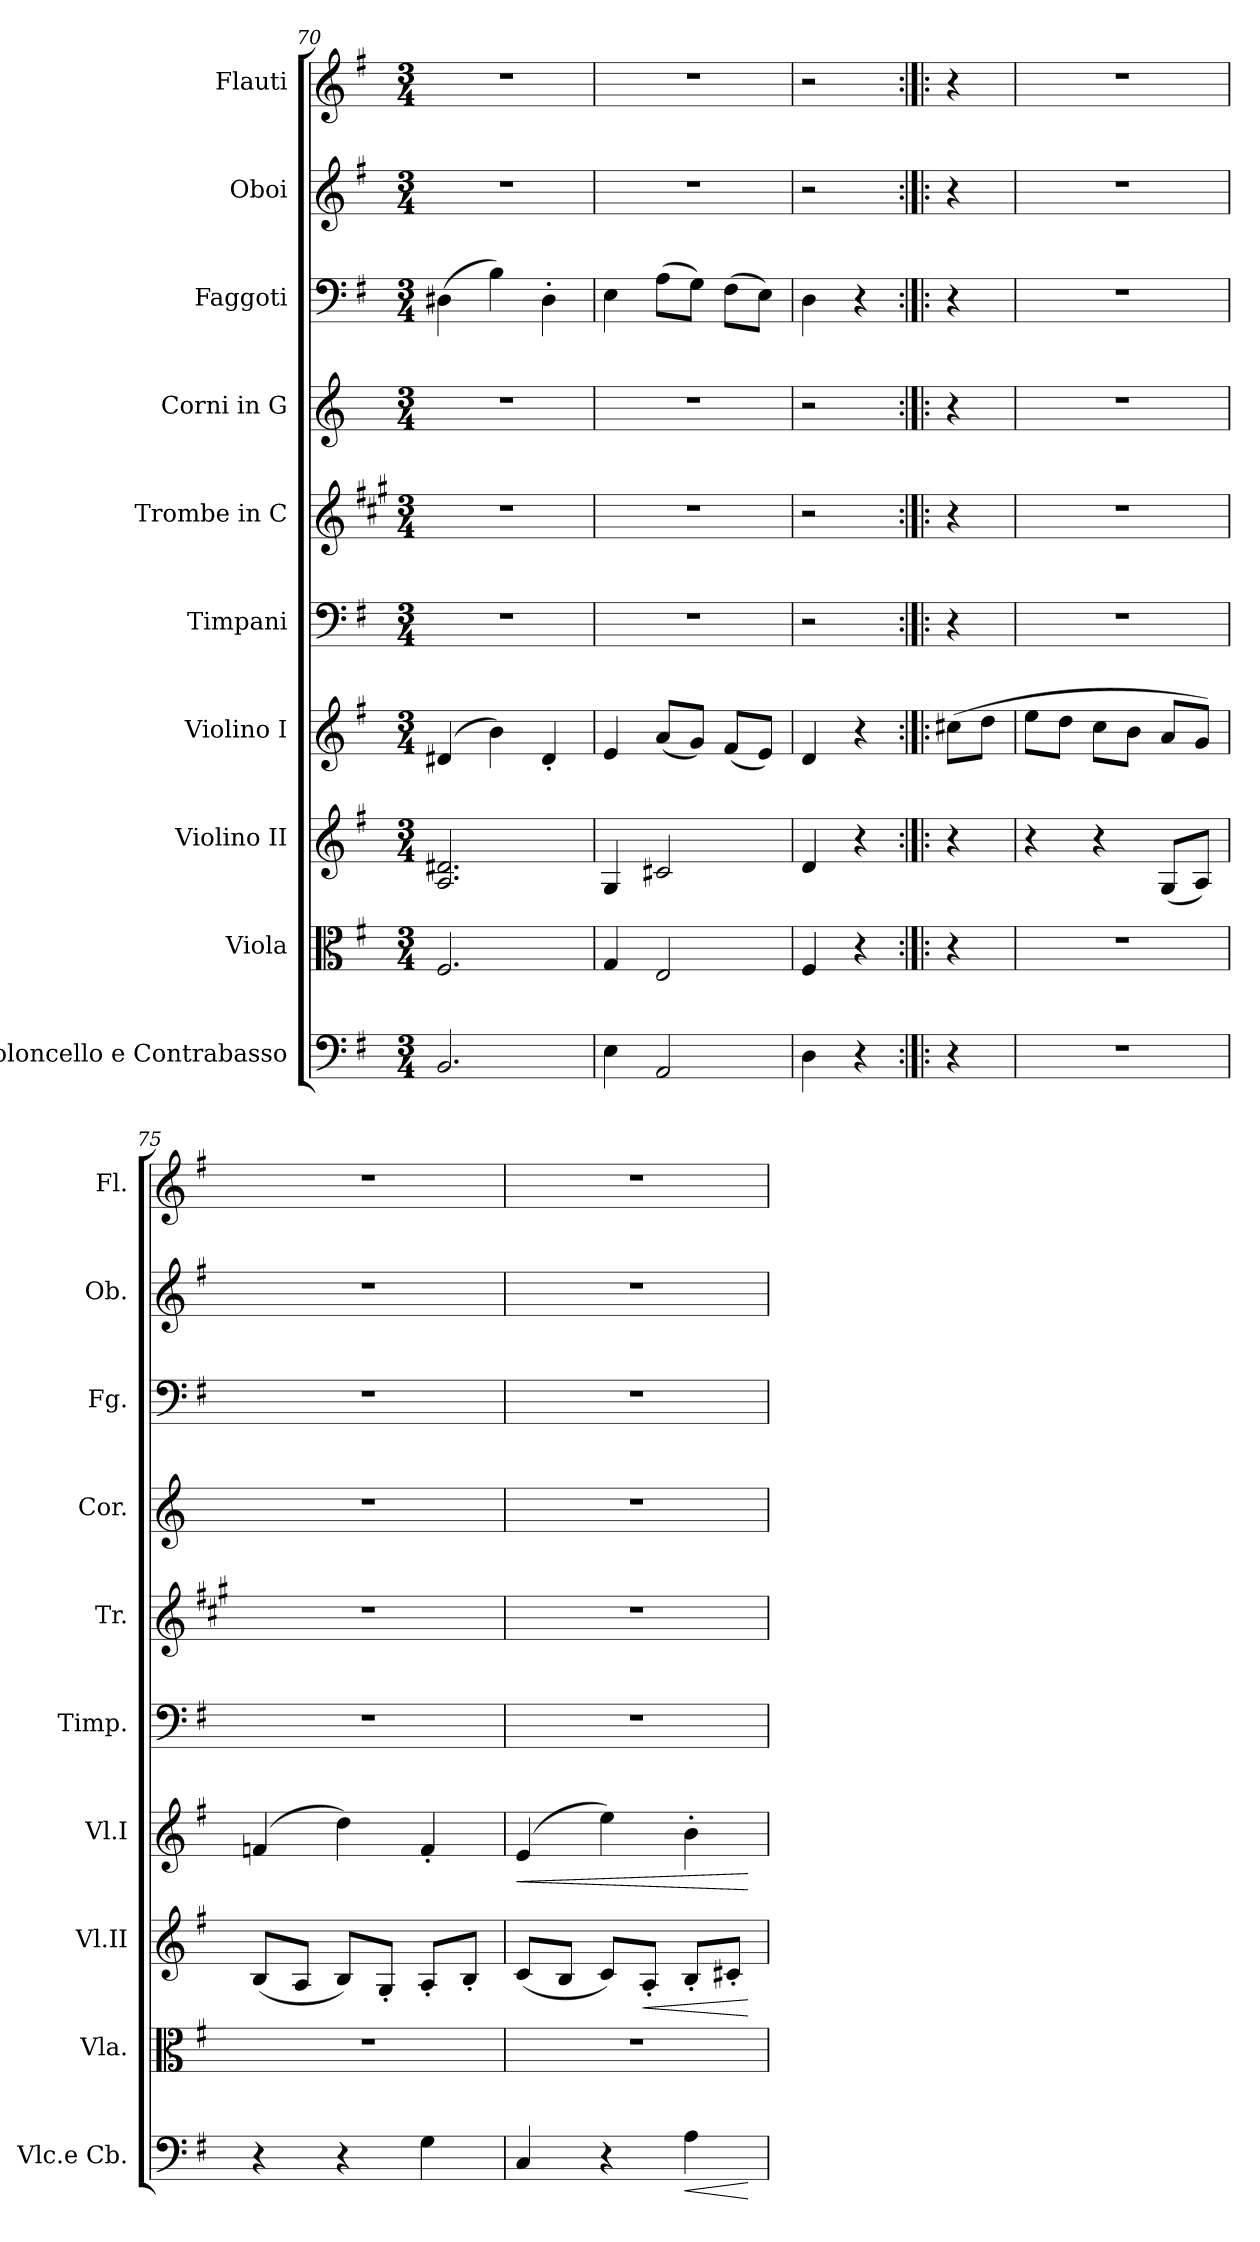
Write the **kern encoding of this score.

**kern	**dynam	**kern	**kern	**dynam	**kern	**dynam	**kern	**kern	**kern	**kern	**kern	**kern
*part10	*part10	*part9	*part8	*part8	*part7	*part7	*part6	*part5	*part4	*part3	*part2	*part1
*staff10	*staff10	*staff9	*staff8	*staff8	*staff7	*staff7	*staff6	*staff5	*staff4	*staff3	*staff2	*staff1
*I"Violoncello e Contrabasso	*	*I"Viola	*I"Violino II	*	*I"Violino I	*	*I"Timpani	*I"Trombe in C	*I"Corni in G	*I"Faggoti	*I"Oboi	*I"Flauti
*I'Vlc.e  Cb.	*	*I'Vla.	*I'Vl.II	*	*I'Vl.I	*	*I'Timp.	*I'Tr.	*I'Cor.	*I'Fg.	*I'Ob.	*I'Fl.
*clefF4	*	*clefC3	*clefG2	*	*clefG2	*	*clefF4	*clefG2	*clefG2	*clefF4	*clefG2	*clefG2
*	*	*	*	*	*	*	*	*ITrd1c2	*ITrd3c5	*	*	*
*k[f#]	*	*k[f#]	*k[f#]	*	*k[f#]	*	*k[f#]	*k[f#]	*k[f#]	*k[f#]	*k[f#]	*k[f#]
*M3/4	*	*M3/4	*M3/4	*	*M3/4	*	*M3/4	*M3/4	*M3/4	*M3/4	*M3/4	*M3/4
=70	=70	=70	=70	=70	=70	=70	=70	=70	=70	=70	=70	=70
2.BB/	.	2.F#/	2.A/ 2.d#X/	.	(4d#X/	.	2.r	2.r	2.r	(4D#X\	2.r	2.r
.	.	.	.	.	4b\)	.	.	.	.	4B\)	.	.
.	.	.	.	.	4d#'/	.	.	.	.	4D#'\	.	.
=71	=71	=71	=71	=71	=71	=71	=71	=71	=71	=71	=71	=71
4E\	.	4G/	4G/	.	4e/	.	2.r	2.r	2.r	4E\	2.r	2.r
2AA/	.	2E/	2c#X/	.	(8a/L	.	.	.	.	(8A\L	.	.
.	.	.	.	.	8g/J)	.	.	.	.	8G\J)	.	.
.	.	.	.	.	(8f#/L	.	.	.	.	(8F#\L	.	.
.	.	.	.	.	8e/J)	.	.	.	.	8E\J)	.	.
=72	=72	=72	=72	=72	=72	=72	=72	=72	=72	=72	=72	=72
4D\	.	4F#/	4d/	.	4d/	.	2r	2r	2r	4D\	2r	2r
4r	.	4r	4r	.	4r	.	.	.	.	4r	.	.
=73:|!|:	=73:|!|:	=73:|!|:	=73:|!|:	=73:|!|:	=73:|!|:	=73:|!|:	=73:|!|:	=73:|!|:	=73:|!|:	=73:|!|:	=73:|!|:	=73:|!|:
4r	.	4r	4r	.	(8cc#X\L	.	4r	4r	4r	4r	4r	4r
.	.	.	.	.	8dd\J	.	.	.	.	.	.	.
=74	=74	=74	=74	=74	=74	=74	=74	=74	=74	=74	=74	=74
2.r	.	2.r	4r	.	8ee\L	.	2.r	2.r	2.r	2.r	2.r	2.r
.	.	.	.	.	8dd\J	.	.	.	.	.	.	.
.	.	.	4r	.	8cc\L	.	.	.	.	.	.	.
.	.	.	.	.	8b\J	.	.	.	.	.	.	.
.	.	.	(8G/L	.	8a/L	.	.	.	.	.	.	.
.	.	.	8A/J)	.	8g/J)	.	.	.	.	.	.	.
=75	=75	=75	=75	=75	=75	=75	=75	=75	=75	=75	=75	=75
4r	.	2.r	(8B/L	.	(4fn/	.	2.r	2.r	2.r	2.r	2.r	2.r
.	.	.	8A/J	.	.	.	.	.	.	.	.	.
4r	.	.	8B/L)	.	4dd\)	.	.	.	.	.	.	.
.	.	.	8G'/J	.	.	.	.	.	.	.	.	.
4G\	.	.	8A'/L	.	4f'/	.	.	.	.	.	.	.
.	.	.	8B'/J	.	.	.	.	.	.	.	.	.
!!LO:PB:g=z
=76	=76	=76	=76	=76	=76	=76	=76	=76	=76	=76	=76	=76
!	!	!	!	!	!	!LO:HP:b	!	!	!	!	!	!
4C/	.	2.r	(8c/L	.	(4e/	<	2.r	2.r	2.r	2.r	2.r	2.r
.	.	.	8B/J	.	.	.	.	.	.	.	.	.
4r	.	.	8c/L)	.	4ee\)	.	.	.	.	.	.	.
!	!	!	!	!LO:HP:b	!	!	!	!	!	!	!	!
.	.	.	8A'/J	<	.	.	.	.	.	.	.	.
!	!LO:HP:b	!	!	!	!	!	!	!	!	!	!	!
4A\	<	.	8B'/L	.	4b'\	.	.	.	.	.	.	.
.	.	.	8c#X'/J	.	.	.	.	.	.	.	.	.
.	[	.	.	[	.	[	.	.	.	.	.	.
=	=	=	=	=	=	=	=	=	=	=	=	=
*-	*-	*-	*-	*-	*-	*-	*-	*-	*-	*-	*-	*-
